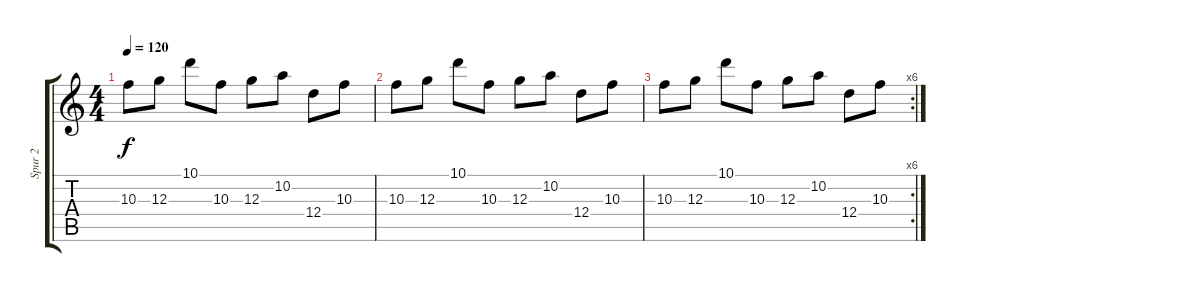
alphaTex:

\track ("Spur 2" "Spur 2") {instrument overdrivenguitar}
\staff {score tabs}
\tuning (E4 B3 G3 D3 A2 E2) {hide}
\ts (4 4)
\tempo 120
\clef g2
\ks c
10.3.8{dy f} 12.3.8 10.1.8 10.3.8 12.3.8 10.2.8 12.4.8 10.3.8 |
10.3.8 12.3.8 10.1.8 10.3.8 12.3.8 10.2.8 12.4.8 10.3.8 |
\rc 6
10.3.8 12.3.8 10.1.8 10.3.8 12.3.8 10.2.8 12.4.8 10.3.8
